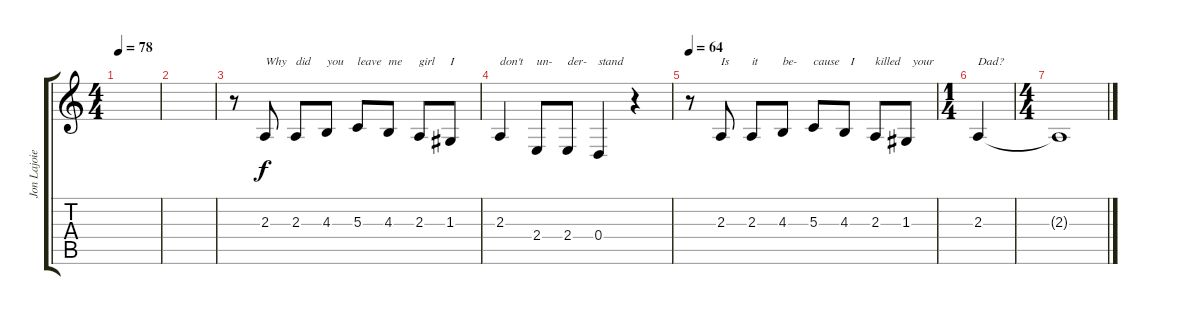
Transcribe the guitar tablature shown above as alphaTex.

\track ("Jon Lajoie" "Jon Lajoie") {instrument flute}
\staff {score tabs}
\tuning (E4 B3 G3 D3 A2 E2) {hide}
\ts (4 4)
\tempo 78
\clef g2
\ks c
|
|
r.8 2.3.8{txt "Why"} 2.3.8{txt "did"} 4.3.8{txt "you"} 5.3.8{txt "leave"} 4.3.8{txt "me"} 2.3.8{txt "girl"} 1.3.8{txt "I"} |
2.3.4{txt "don't"} 2.4.8{txt "un-"} 2.4.8{txt "der-"} 0.4.4{txt "stand"} r.4 |
\tempo 64
r.8 2.3.8{txt "Is"} 2.3.8{txt "it"} 4.3.8{txt "be-"} 5.3.8{txt "cause"} 4.3.8{txt "  I"} 2.3.8{txt "killed"} 1.3.8{txt "  your"} |
\ts (1 4)
2.3.4{txt "Dad?"} |
\ts (4 4)
2.3{t}.1
